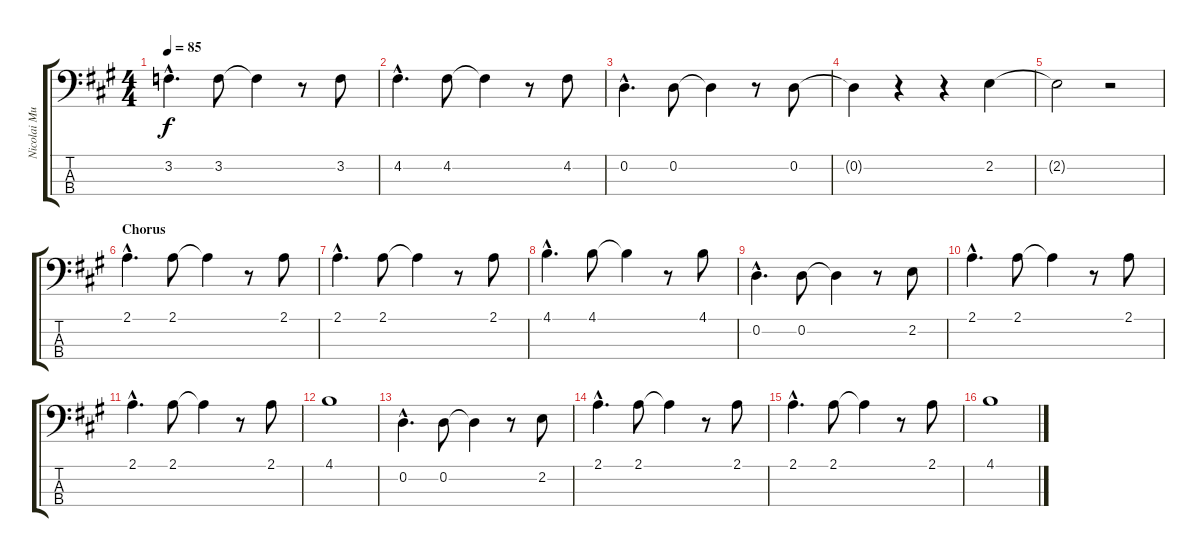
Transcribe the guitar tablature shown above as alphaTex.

\track ("Nicolai Much-Hansen (Bass)" "Nicolai Mu") {instrument acousticbass}
\staff {score tabs}
\tuning (G2 D2 A1 E1) {hide}
\ts (4 4)
\tempo 85
\clef f4
\ks a
3.2{hac}.4{d dy f} 3.2.8 3.2{t}.4 r.8 3.2.8 |
4.2{hac}.4{d} 4.2.8 4.2{t}.4 r.8 4.2.8 |
0.2{hac}.4{d} 0.2.8 0.2{t}.4 r.8 0.2.8 |
0.2{t}.4 r.4 r.4 2.2.4 |
2.2{t}.2 r.2 |
\section ("" "Chorus")
2.1{hac}.4{d} 2.1.8 2.1{t}.4 r.8 2.1.8 |
2.1{hac}.4{d} 2.1.8 2.1{t}.4 r.8 2.1.8 |
4.1{hac}.4{d} 4.1.8 4.1{t}.4 r.8 4.1.8 |
0.2{hac}.4{d} 0.2.8 0.2{t}.4 r.8 2.2.8 |
2.1{hac}.4{d} 2.1.8 2.1{t}.4 r.8 2.1.8 |
2.1{hac}.4{d} 2.1.8 2.1{t}.4 r.8 2.1.8 |
4.1.1 |
0.2{hac}.4{d} 0.2.8 0.2{t}.4 r.8 2.2.8 |
2.1{hac}.4{d} 2.1.8 2.1{t}.4 r.8 2.1.8 |
2.1{hac}.4{d} 2.1.8 2.1{t}.4 r.8 2.1.8 |
4.1.1
